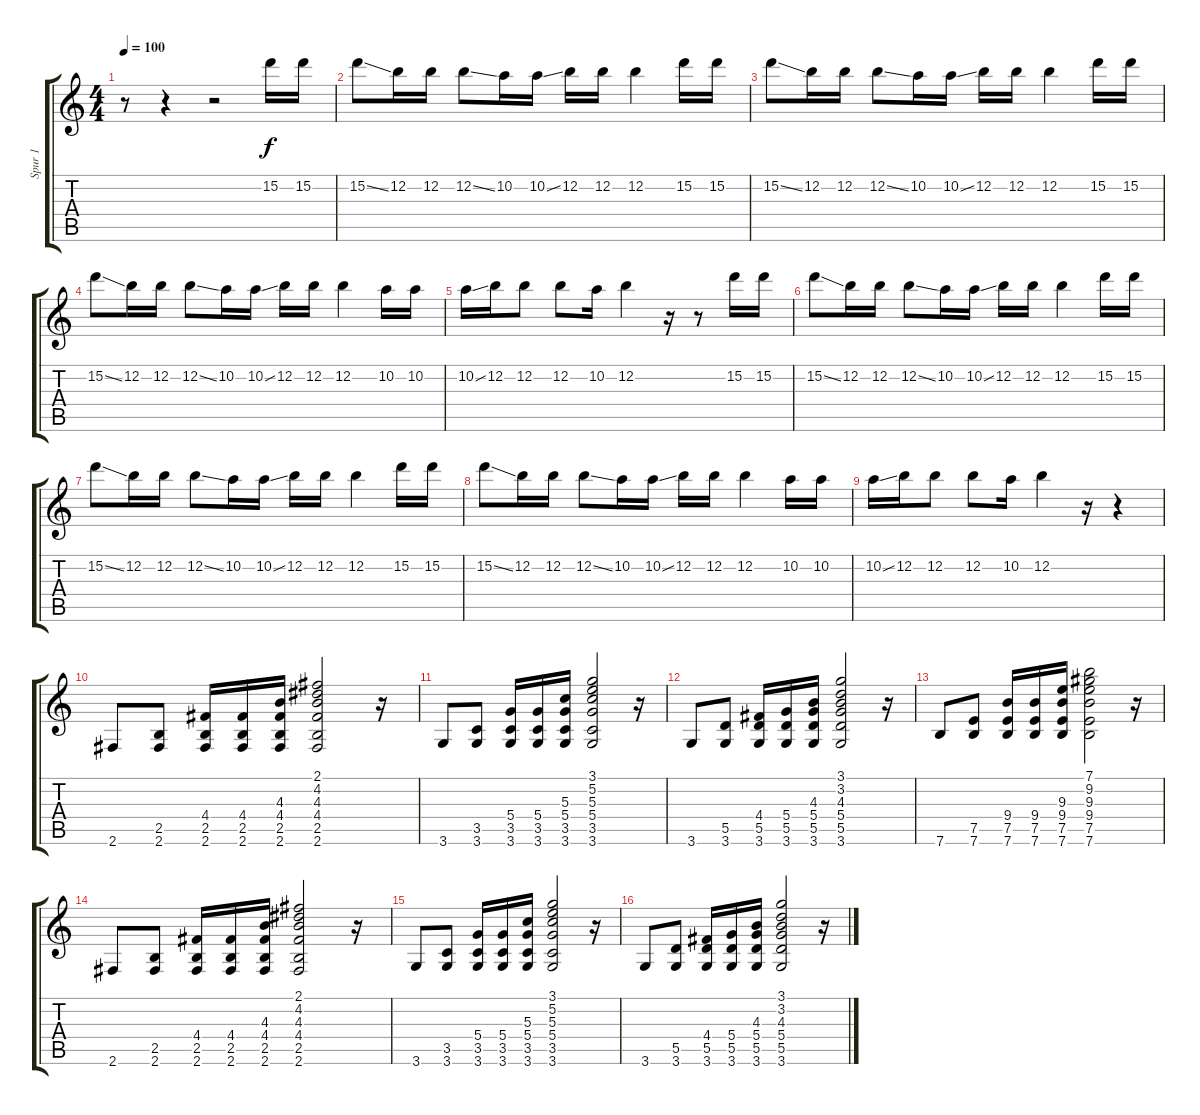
\track ("Spur 1" "Spur 1") {instrument acousticguitarsteel}
\staff {score tabs}
\tuning (E4 B3 G3 D3 A2 E2) {hide}
\ts (4 4)
\tempo 100
\clef g2
\ks c
r.8{dy f instrument acousticguitarsteel} r.4 r.2 15.2.16 15.2.16 |
15.2{ss}.8 12.2.16 12.2.16 12.2{ss}.8 10.2.16 10.2{ss}.16 12.2.16 12.2.16 12.2.4 15.2.16 15.2.16 |
15.2{ss}.8 12.2.16 12.2.16 12.2{ss}.8 10.2.16 10.2{ss}.16 12.2.16 12.2.16 12.2.4 15.2.16 15.2.16 |
15.2{ss}.8 12.2.16 12.2.16 12.2{ss}.8 10.2.16 10.2{ss}.16 12.2.16 12.2.16 12.2.4 10.2.16 10.2.16 |
10.2{ss}.16 12.2.16 12.2.8 12.2.8 10.2.16 12.2.4 r.16 r.8 15.2.16 15.2.16 |
15.2{ss}.8 12.2.16 12.2.16 12.2{ss}.8 10.2.16 10.2{ss}.16 12.2.16 12.2.16 12.2.4 15.2.16 15.2.16 |
15.2{ss}.8 12.2.16 12.2.16 12.2{ss}.8 10.2.16 10.2{ss}.16 12.2.16 12.2.16 12.2.4 15.2.16 15.2.16 |
15.2{ss}.8 12.2.16 12.2.16 12.2{ss}.8 10.2.16 10.2{ss}.16 12.2.16 12.2.16 12.2.4 10.2.16 10.2.16 |
10.2{ss}.16 12.2.16 12.2.8 12.2.8 10.2.16 12.2.4 r.16 r.4 |
2.6.8{volume 11 instrument acousticguitarsteel} (2.5 2.6).8 (4.4 2.5 2.6).16 (4.4 2.5 2.6).16 (4.3 4.4 2.5 2.6).16 (2.1 4.2 4.3 4.4 2.5 2.6).2 r.16 |
3.6.8 (3.5 3.6).8 (5.4 3.5 3.6).16 (5.4 3.5 3.6).16 (5.3 5.4 3.5 3.6).16 (3.1 5.2 5.3 5.4 3.5 3.6).2 r.16 |
3.6.8 (5.5 3.6).8 (4.4 5.5 3.6).16 (5.4 5.5 3.6).16 (4.3 5.4 5.5 3.6).16 (3.1 3.2 4.3 5.4 5.5 3.6).2 r.16 |
7.6.8 (7.5 7.6).8 (9.4 7.5 7.6).16 (9.4 7.5 7.6).16 (9.3 9.4 7.5 7.6).16 (7.1 9.2 9.3 9.4 7.5 7.6).2 r.16 |
2.6.8 (2.5 2.6).8 (4.4 2.5 2.6).16 (4.4 2.5 2.6).16 (4.3 4.4 2.5 2.6).16 (2.1 4.2 4.3 4.4 2.5 2.6).2 r.16 |
3.6.8 (3.5 3.6).8 (5.4 3.5 3.6).16 (5.4 3.5 3.6).16 (5.3 5.4 3.5 3.6).16 (3.1 5.2 5.3 5.4 3.5 3.6).2 r.16 |
3.6.8 (5.5 3.6).8 (4.4 5.5 3.6).16 (5.4 5.5 3.6).16 (4.3 5.4 5.5 3.6).16 (3.1 3.2 4.3 5.4 5.5 3.6).2 r.16
